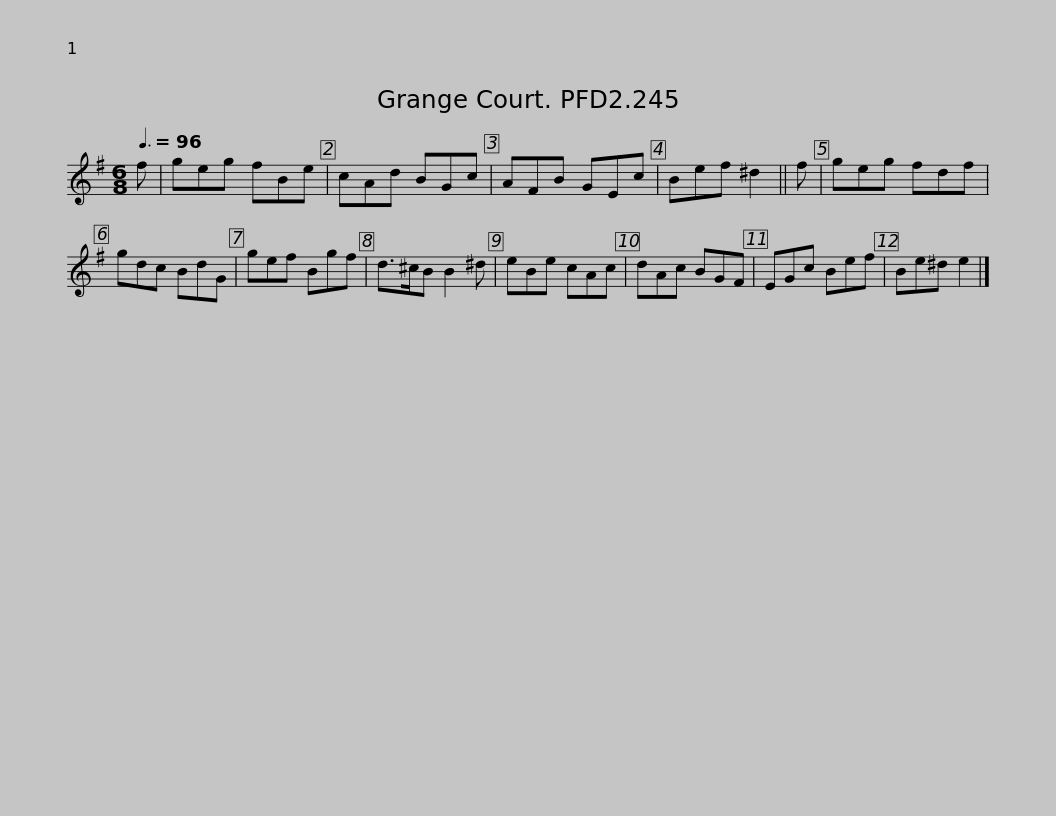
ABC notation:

X:1
L:1/8
Q:3/8=96
M:6/8
I:linebreak $
K:Emin
V:1 treble
V:1
 f | geg fBe | cAd BGc | AFB GEc | Bef ^d2 || %5
 f | geg fdf | gdc BdG | gef Bgf |$ d>^cB B2 ^d | %10
 eBe cAc | dAc BGF | EGc Bef | Be^d e2 |] %14
